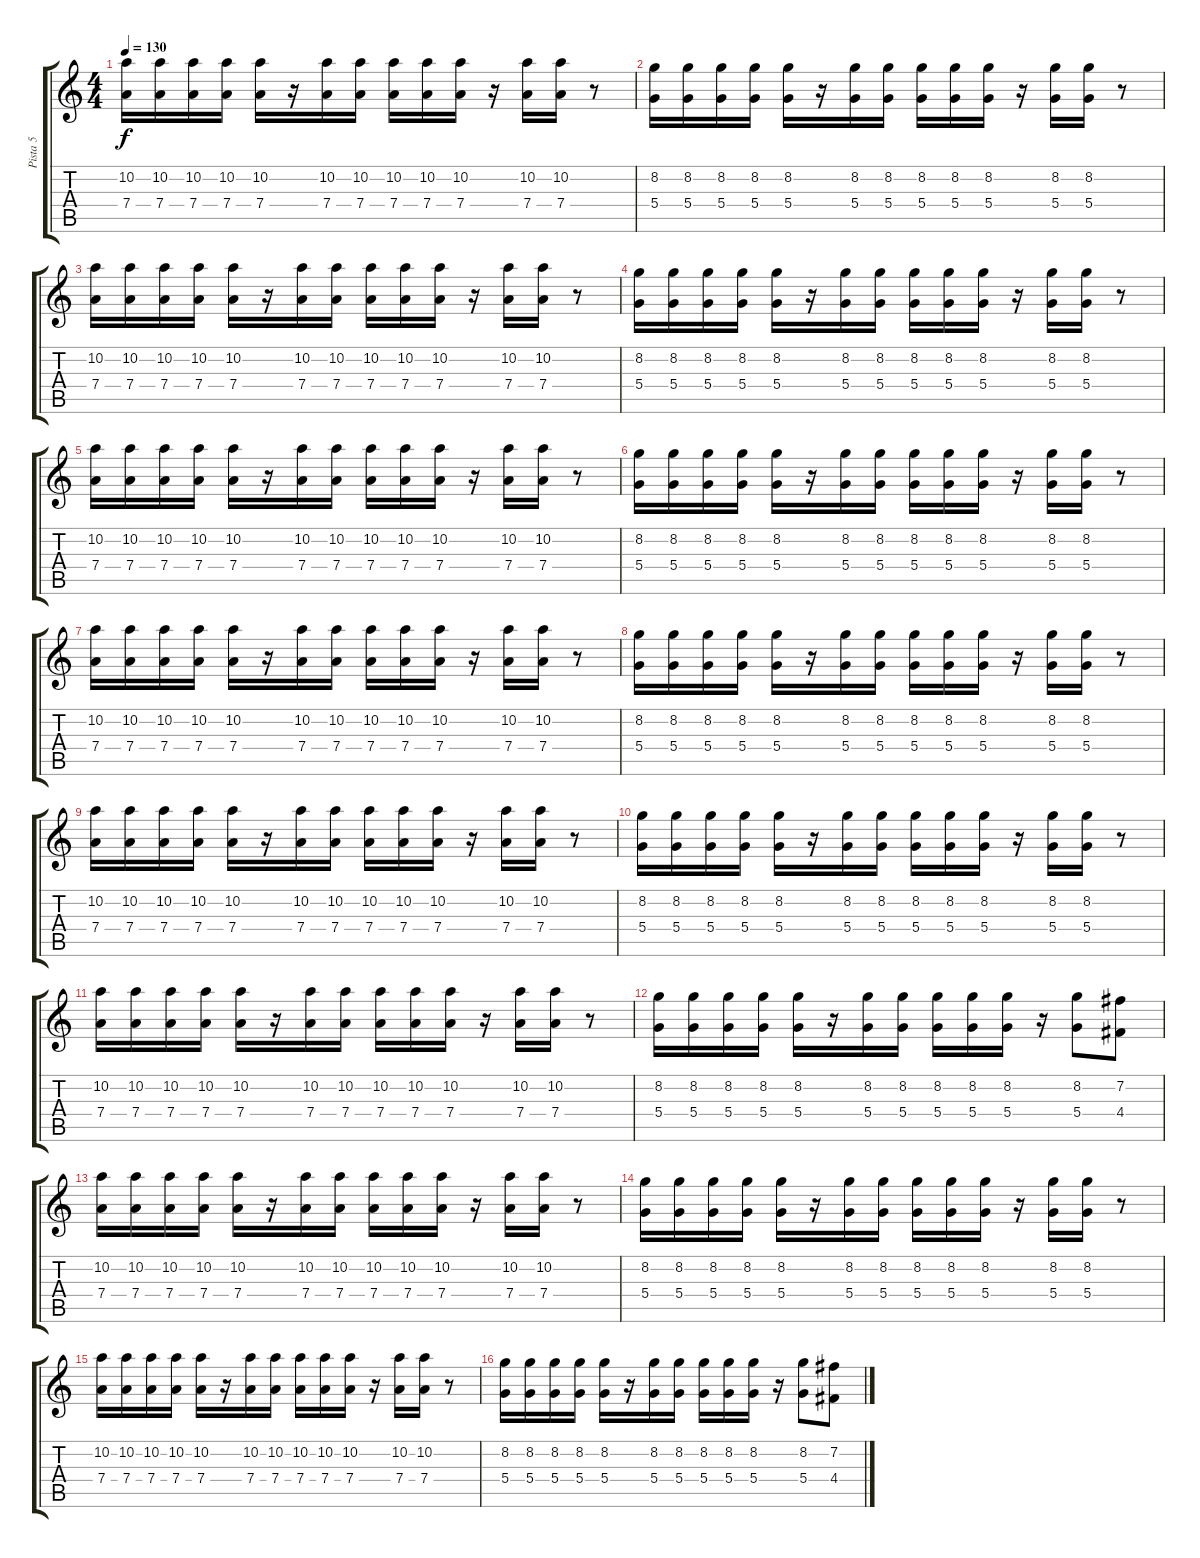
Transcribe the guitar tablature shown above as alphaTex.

\track ("Pista 5" "Pista 5") {instrument distortionguitar}
\staff {score tabs}
\tuning (E4 B3 G3 D3 A2 E2) {hide}
\ts (4 4)
\tempo 130
\clef g2
\ks c
(10.2 7.4).16{dy f balance 16} (10.2 7.4).16 (10.2 7.4).16 (10.2 7.4).16 (10.2 7.4).16 r.16 (10.2 7.4).16 (10.2 7.4).16 (10.2 7.4).16 (10.2 7.4).16 (10.2 7.4).16 r.16 (10.2 7.4).16 (10.2 7.4).16 r.8 |
(8.2 5.4).16 (8.2 5.4).16 (8.2 5.4).16 (8.2 5.4).16 (8.2 5.4).16 r.16 (8.2 5.4).16 (8.2 5.4).16 (8.2 5.4).16 (8.2 5.4).16 (8.2 5.4).16 r.16 (8.2 5.4).16 (8.2 5.4).16 r.8 |
(10.2 7.4).16 (10.2 7.4).16 (10.2 7.4).16 (10.2 7.4).16 (10.2 7.4).16 r.16 (10.2 7.4).16 (10.2 7.4).16 (10.2 7.4).16 (10.2 7.4).16 (10.2 7.4).16 r.16 (10.2 7.4).16 (10.2 7.4).16 r.8 |
(8.2 5.4).16 (8.2 5.4).16 (8.2 5.4).16 (8.2 5.4).16 (8.2 5.4).16 r.16 (8.2 5.4).16 (8.2 5.4).16 (8.2 5.4).16 (8.2 5.4).16 (8.2 5.4).16 r.16 (8.2 5.4).16 (8.2 5.4).16 r.8{balance 0} |
(10.2 7.4).16{balance 8} (10.2 7.4).16 (10.2 7.4).16 (10.2 7.4).16 (10.2 7.4).16 r.16 (10.2 7.4).16 (10.2 7.4).16 (10.2 7.4).16 (10.2 7.4).16 (10.2 7.4).16 r.16 (10.2 7.4).16 (10.2 7.4).16 r.8 |
(8.2 5.4).16 (8.2 5.4).16 (8.2 5.4).16 (8.2 5.4).16 (8.2 5.4).16 r.16 (8.2 5.4).16 (8.2 5.4).16 (8.2 5.4).16 (8.2 5.4).16 (8.2 5.4).16 r.16 (8.2 5.4).16 (8.2 5.4).16 r.8 |
(10.2 7.4).16 (10.2 7.4).16 (10.2 7.4).16 (10.2 7.4).16 (10.2 7.4).16 r.16 (10.2 7.4).16 (10.2 7.4).16 (10.2 7.4).16 (10.2 7.4).16 (10.2 7.4).16 r.16 (10.2 7.4).16 (10.2 7.4).16 r.8 |
(8.2 5.4).16 (8.2 5.4).16 (8.2 5.4).16 (8.2 5.4).16 (8.2 5.4).16 r.16 (8.2 5.4).16 (8.2 5.4).16 (8.2 5.4).16 (8.2 5.4).16 (8.2 5.4).16 r.16 (8.2 5.4).16 (8.2 5.4).16 r.8{balance 0} |
(10.2 7.4).16{volume 6 balance 16} (10.2 7.4).16 (10.2 7.4).16 (10.2 7.4).16 (10.2 7.4).16 r.16 (10.2 7.4).16 (10.2 7.4).16 (10.2 7.4).16 (10.2 7.4).16 (10.2 7.4).16 r.16 (10.2 7.4).16 (10.2 7.4).16 r.8 |
(8.2 5.4).16 (8.2 5.4).16 (8.2 5.4).16 (8.2 5.4).16 (8.2 5.4).16 r.16 (8.2 5.4).16 (8.2 5.4).16 (8.2 5.4).16 (8.2 5.4).16 (8.2 5.4).16 r.16 (8.2 5.4).16 (8.2 5.4).16 r.8 |
(10.2 7.4).16 (10.2 7.4).16 (10.2 7.4).16 (10.2 7.4).16 (10.2 7.4).16 r.16 (10.2 7.4).16 (10.2 7.4).16 (10.2 7.4).16 (10.2 7.4).16 (10.2 7.4).16 r.16 (10.2 7.4).16 (10.2 7.4).16 r.8 |
(8.2 5.4).16 (8.2 5.4).16 (8.2 5.4).16 (8.2 5.4).16 (8.2 5.4).16 r.16 (8.2 5.4).16 (8.2 5.4).16 (8.2 5.4).16 (8.2 5.4).16 (8.2 5.4).16 r.16 (8.2 5.4).8 (7.2 4.4).8{balance 0} |
(10.2 7.4).16{balance 16} (10.2 7.4).16 (10.2 7.4).16 (10.2 7.4).16 (10.2 7.4).16 r.16 (10.2 7.4).16 (10.2 7.4).16 (10.2 7.4).16 (10.2 7.4).16 (10.2 7.4).16 r.16 (10.2 7.4).16 (10.2 7.4).16 r.8 |
(8.2 5.4).16 (8.2 5.4).16 (8.2 5.4).16 (8.2 5.4).16 (8.2 5.4).16 r.16 (8.2 5.4).16 (8.2 5.4).16 (8.2 5.4).16 (8.2 5.4).16 (8.2 5.4).16 r.16 (8.2 5.4).16 (8.2 5.4).16 r.8 |
(10.2 7.4).16 (10.2 7.4).16 (10.2 7.4).16 (10.2 7.4).16 (10.2 7.4).16 r.16 (10.2 7.4).16 (10.2 7.4).16 (10.2 7.4).16 (10.2 7.4).16 (10.2 7.4).16 r.16 (10.2 7.4).16 (10.2 7.4).16 r.8 |
(8.2 5.4).16 (8.2 5.4).16 (8.2 5.4).16 (8.2 5.4).16 (8.2 5.4).16 r.16 (8.2 5.4).16 (8.2 5.4).16 (8.2 5.4).16 (8.2 5.4).16 (8.2 5.4).16 r.16 (8.2 5.4).8 (7.2 4.4).8{balance 0}
